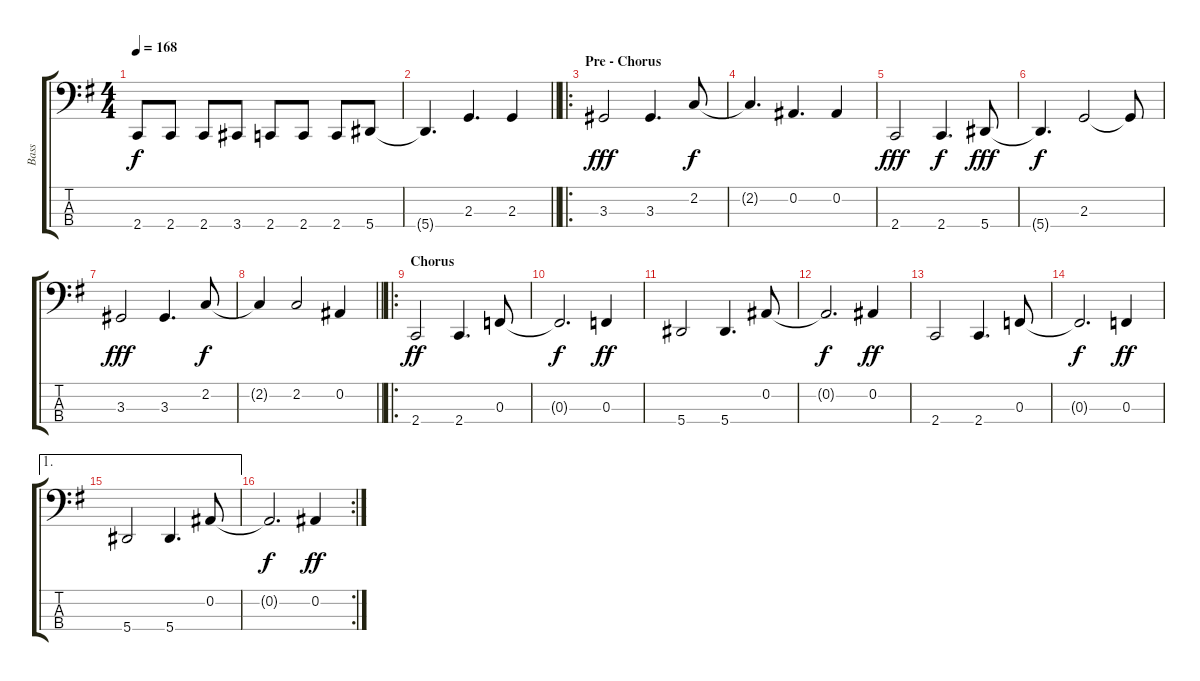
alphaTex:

\track ("Bass" "Bass") {instrument electricbassfinger}
\staff {score tabs}
\tuning (Eb2 Bb1 F1 Bb0) {hide}
\ts (4 4)
\tempo 168
\clef f4
\ks g
2.4.8{dy f} 2.4.8 2.4.8 3.4.8 2.4.8 2.4.8 2.4.8 5.4.8 |
\barLineRight lightlight
5.4{t}.4{d} 2.3.4{d} 2.3.4 |
\ro
\section ("" "Pre - Chorus")
3.3.2{dy fff} 3.3.4{d} 2.2.8{dy f} |
2.2{t}.4{d} 0.2.4{d} 0.2.4 |
2.4.2{dy fff} 2.4.4{d dy f} 5.4.8{dy fff} |
5.4{t}.4{d dy f} 2.3.2 2.3{t}.8 |
3.3.2{dy fff} 3.3.4{d} 2.2.8{dy f} |
\barLineRight lightlight
2.2{t}.4 2.2.2 0.2.4 |
\ro
\section ("" "Chorus")
2.4.2{dy ff} 2.4.4{d} 0.3.8 |
0.3{t}.2{d dy f} 0.3.4{dy ff} |
5.4.2 5.4.4{d} 0.2.8 |
0.2{t}.2{d dy f} 0.2.4{dy ff} |
2.4.2 2.4.4{d} 0.3.8 |
0.3{t}.2{d dy f} 0.3.4{dy ff} |
\ae 1
5.4.2 5.4.4{d} 0.2.8 |
\rc 2
0.2{t}.2{d dy f} 0.2.4{dy ff}
